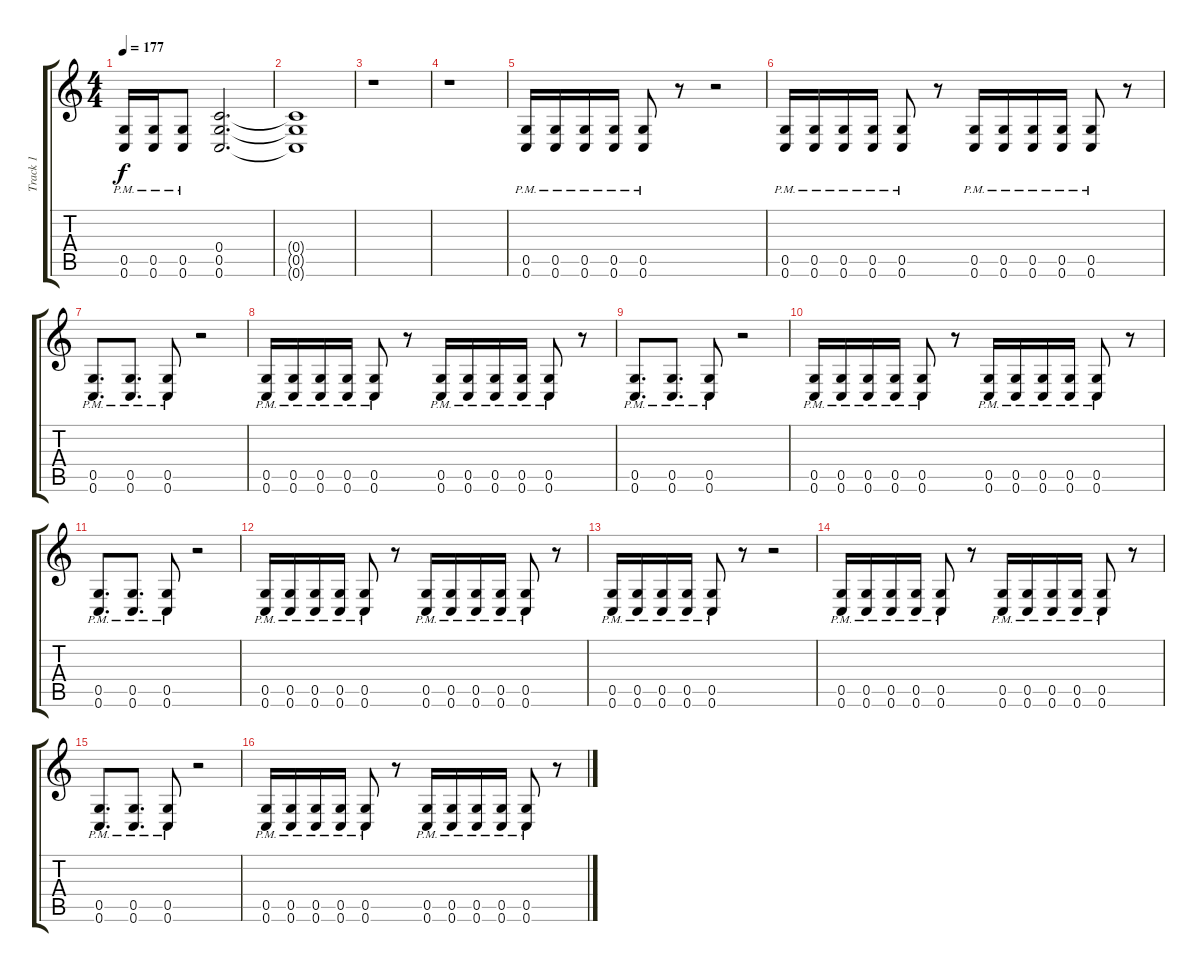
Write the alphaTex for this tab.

\track ("Track 1" "Track 1") {instrument distortionguitar}
\staff {score tabs}
\tuning (D4 A3 F3 C3 G2 C2) {hide}
\ts (4 4)
\tempo 177
\clef g2
\ks c
(0.5{pm} 0.6{pm}).16{dy f} (0.5{pm} 0.6{pm}).16 (0.5{pm} 0.6{pm}).8 (0.4 0.5 0.6).2{d} |
(0.4{t} 0.5{t} 0.6{t}).1 |
r.1 |
r.1 |
(0.5{pm} 0.6{pm}).16 (0.5{pm} 0.6{pm}).16 (0.5{pm} 0.6{pm}).16 (0.5{pm} 0.6{pm}).16 (0.5{pm} 0.6{pm}).8 r.8 r.2 |
(0.5{pm} 0.6{pm}).16 (0.5{pm} 0.6{pm}).16 (0.5{pm} 0.6{pm}).16 (0.5{pm} 0.6{pm}).16 (0.5{pm} 0.6{pm}).8 r.8 (0.5{pm} 0.6{pm}).16 (0.5{pm} 0.6{pm}).16 (0.5{pm} 0.6{pm}).16 (0.5{pm} 0.6{pm}).16 (0.5{pm} 0.6{pm}).8 r.8 |
(0.5{pm} 0.6{pm}).8{d} (0.5{pm} 0.6{pm}).8{d} (0.5{pm} 0.6{pm}).8 r.2 |
(0.5{pm} 0.6{pm}).16 (0.5{pm} 0.6{pm}).16 (0.5{pm} 0.6{pm}).16 (0.5{pm} 0.6{pm}).16 (0.5{pm} 0.6{pm}).8 r.8 (0.5{pm} 0.6{pm}).16 (0.5{pm} 0.6{pm}).16 (0.5{pm} 0.6{pm}).16 (0.5{pm} 0.6{pm}).16 (0.5{pm} 0.6{pm}).8 r.8 |
(0.5{pm} 0.6{pm}).8{d} (0.5{pm} 0.6{pm}).8{d} (0.5{pm} 0.6{pm}).8 r.2 |
(0.5{pm} 0.6{pm}).16 (0.5{pm} 0.6{pm}).16 (0.5{pm} 0.6{pm}).16 (0.5{pm} 0.6{pm}).16 (0.5{pm} 0.6{pm}).8 r.8 (0.5{pm} 0.6{pm}).16 (0.5{pm} 0.6{pm}).16 (0.5{pm} 0.6{pm}).16 (0.5{pm} 0.6{pm}).16 (0.5{pm} 0.6{pm}).8 r.8 |
(0.5{pm} 0.6{pm}).8{d} (0.5{pm} 0.6{pm}).8{d} (0.5{pm} 0.6{pm}).8 r.2 |
(0.5{pm} 0.6{pm}).16 (0.5{pm} 0.6{pm}).16 (0.5{pm} 0.6{pm}).16 (0.5{pm} 0.6{pm}).16 (0.5{pm} 0.6{pm}).8 r.8 (0.5{pm} 0.6{pm}).16 (0.5{pm} 0.6{pm}).16 (0.5{pm} 0.6{pm}).16 (0.5{pm} 0.6{pm}).16 (0.5{pm} 0.6{pm}).8 r.8 |
(0.5{pm} 0.6{pm}).16 (0.5{pm} 0.6{pm}).16 (0.5{pm} 0.6{pm}).16 (0.5{pm} 0.6{pm}).16 (0.5{pm} 0.6{pm}).8 r.8 r.2 |
(0.5{pm} 0.6{pm}).16 (0.5{pm} 0.6{pm}).16 (0.5{pm} 0.6{pm}).16 (0.5{pm} 0.6{pm}).16 (0.5{pm} 0.6{pm}).8 r.8 (0.5{pm} 0.6{pm}).16 (0.5{pm} 0.6{pm}).16 (0.5{pm} 0.6{pm}).16 (0.5{pm} 0.6{pm}).16 (0.5{pm} 0.6{pm}).8 r.8 |
(0.5{pm} 0.6{pm}).8{d} (0.5{pm} 0.6{pm}).8{d} (0.5{pm} 0.6{pm}).8 r.2 |
(0.5{pm} 0.6{pm}).16 (0.5{pm} 0.6{pm}).16 (0.5{pm} 0.6{pm}).16 (0.5{pm} 0.6{pm}).16 (0.5{pm} 0.6{pm}).8 r.8 (0.5{pm} 0.6{pm}).16 (0.5{pm} 0.6{pm}).16 (0.5{pm} 0.6{pm}).16 (0.5{pm} 0.6{pm}).16 (0.5{pm} 0.6{pm}).8 r.8
